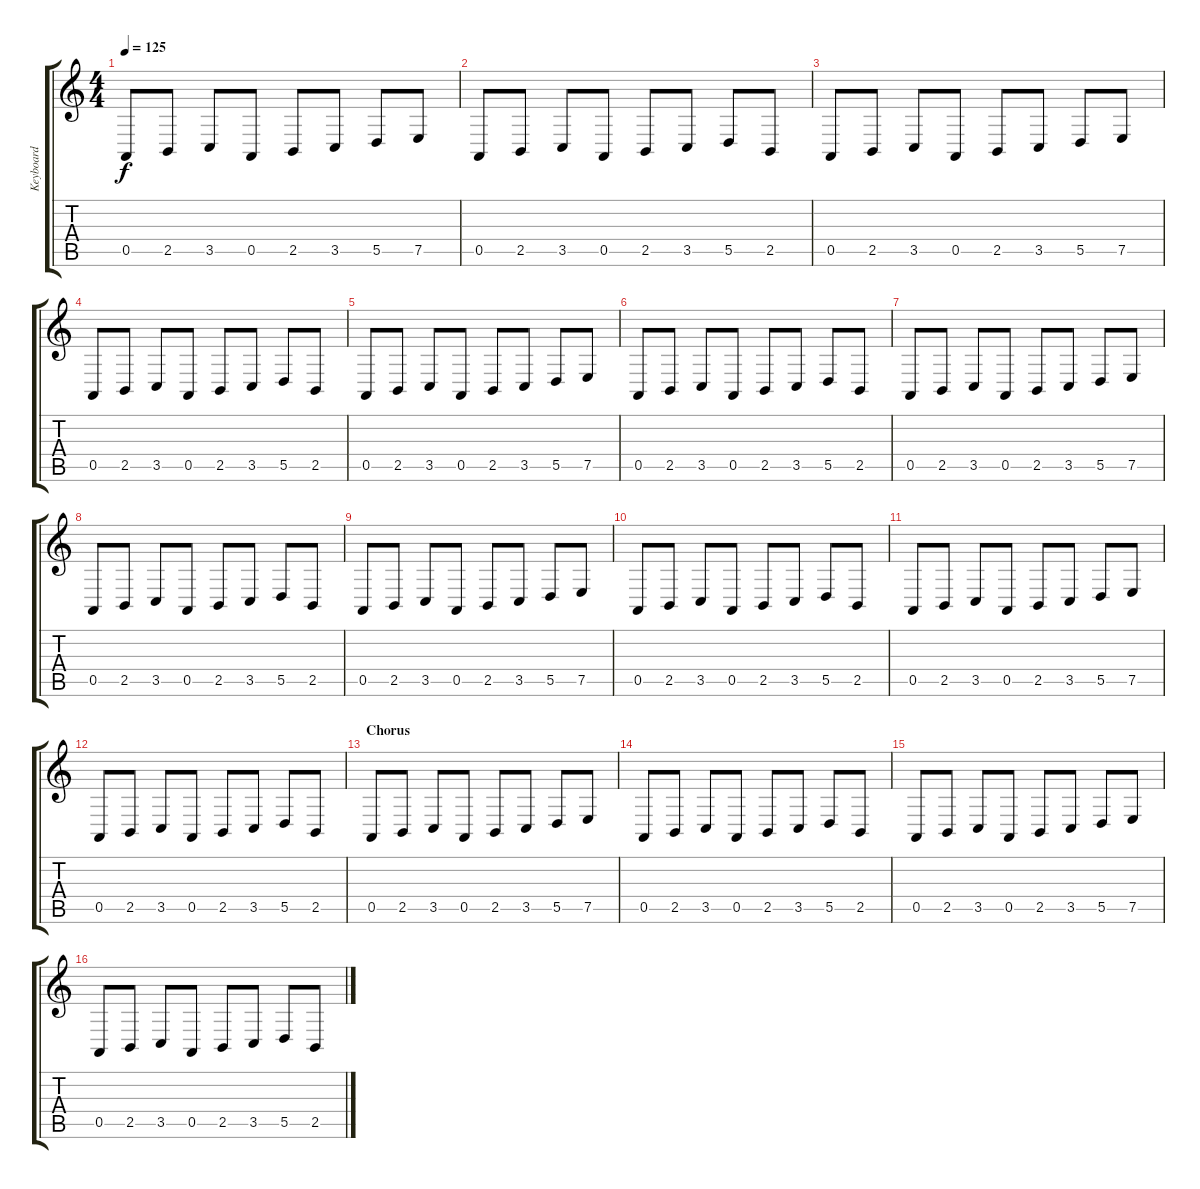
\track ("Keyboard" "Keyboard") {instrument marimba}
\staff {score tabs}
\tuning (E4 B3 G3 D3 A2 E2) {hide}
\ts (4 4)
\tempo 125
\clef g2
\ks c
0.5.8{dy f} 2.5.8 3.5.8 0.5.8 2.5.8 3.5.8 5.5.8 7.5.8 |
0.5.8 2.5.8 3.5.8 0.5.8 2.5.8 3.5.8 5.5.8 2.5.8 |
0.5.8 2.5.8 3.5.8 0.5.8 2.5.8 3.5.8 5.5.8 7.5.8 |
0.5.8 2.5.8 3.5.8 0.5.8 2.5.8 3.5.8 5.5.8 2.5.8 |
0.5.8 2.5.8 3.5.8 0.5.8 2.5.8 3.5.8 5.5.8 7.5.8 |
0.5.8 2.5.8 3.5.8 0.5.8 2.5.8 3.5.8 5.5.8 2.5.8 |
0.5.8 2.5.8 3.5.8 0.5.8 2.5.8 3.5.8 5.5.8 7.5.8 |
0.5.8 2.5.8 3.5.8 0.5.8 2.5.8 3.5.8 5.5.8 2.5.8 |
0.5.8 2.5.8 3.5.8 0.5.8 2.5.8 3.5.8 5.5.8 7.5.8 |
0.5.8 2.5.8 3.5.8 0.5.8 2.5.8 3.5.8 5.5.8 2.5.8 |
0.5.8 2.5.8 3.5.8 0.5.8 2.5.8 3.5.8 5.5.8 7.5.8 |
0.5.8 2.5.8 3.5.8 0.5.8 2.5.8 3.5.8 5.5.8 2.5.8 |
\section ("" "Chorus")
0.5.8 2.5.8 3.5.8 0.5.8 2.5.8 3.5.8 5.5.8 7.5.8 |
0.5.8 2.5.8 3.5.8 0.5.8 2.5.8 3.5.8 5.5.8 2.5.8 |
0.5.8 2.5.8 3.5.8 0.5.8 2.5.8 3.5.8 5.5.8 7.5.8 |
0.5.8 2.5.8 3.5.8 0.5.8 2.5.8 3.5.8 5.5.8 2.5.8
